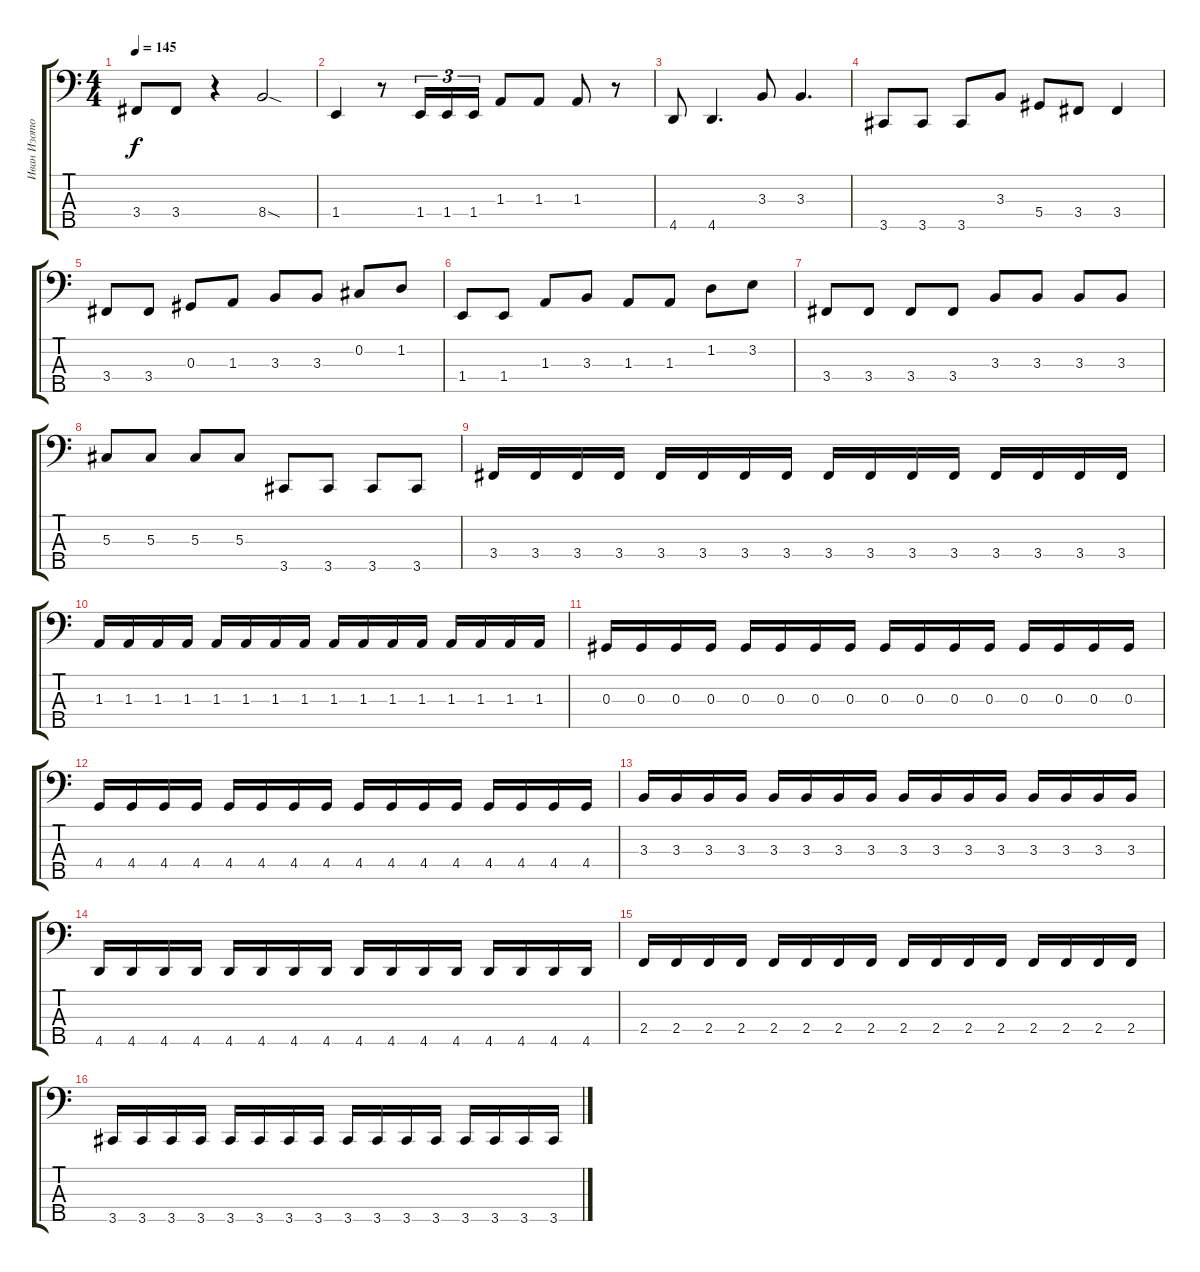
\track ("Иван Изотов" "Иван Изото") {instrument electricbasspick}
\staff {score tabs}
\tuning (Gb2 Db2 Ab1 Eb1 Bb0) {hide}
\ts (4 4)
\tempo 145
\clef f4
\ks c
3.4.8{dy f} 3.4.8 r.4 8.4{sod}.2 |
1.4.4 r.8 1.4.16{tu (3 2)} 1.4.16{tu (3 2)} 1.4.16{tu (3 2)} 1.3.8 1.3.8 1.3.8 r.8 |
4.5.8 4.5.4{d} 3.3.8 3.3.4{d} |
3.5.8 3.5.8 3.5.8 3.3.8 5.4.8 3.4.8 3.4.4 |
3.4.8 3.4.8 0.3.8 1.3.8 3.3.8 3.3.8 0.2.8 1.2.8 |
1.4.8 1.4.8 1.3.8 3.3.8 1.3.8 1.3.8 1.2.8 3.2.8 |
3.4.8 3.4.8 3.4.8 3.4.8 3.3.8 3.3.8 3.3.8 3.3.8 |
5.3.8 5.3.8 5.3.8 5.3.8 3.5.8 3.5.8 3.5.8 3.5.8 |
3.4.16 3.4.16 3.4.16 3.4.16 3.4.16 3.4.16 3.4.16 3.4.16 3.4.16 3.4.16 3.4.16 3.4.16 3.4.16 3.4.16 3.4.16 3.4.16 |
1.3.16 1.3.16 1.3.16 1.3.16 1.3.16 1.3.16 1.3.16 1.3.16 1.3.16 1.3.16 1.3.16 1.3.16 1.3.16 1.3.16 1.3.16 1.3.16 |
0.3.16 0.3.16 0.3.16 0.3.16 0.3.16 0.3.16 0.3.16 0.3.16 0.3.16 0.3.16 0.3.16 0.3.16 0.3.16 0.3.16 0.3.16 0.3.16 |
4.4.16 4.4.16 4.4.16 4.4.16 4.4.16 4.4.16 4.4.16 4.4.16 4.4.16 4.4.16 4.4.16 4.4.16 4.4.16 4.4.16 4.4.16 4.4.16 |
3.3.16 3.3.16 3.3.16 3.3.16 3.3.16 3.3.16 3.3.16 3.3.16 3.3.16 3.3.16 3.3.16 3.3.16 3.3.16 3.3.16 3.3.16 3.3.16 |
4.5.16 4.5.16 4.5.16 4.5.16 4.5.16 4.5.16 4.5.16 4.5.16 4.5.16 4.5.16 4.5.16 4.5.16 4.5.16 4.5.16 4.5.16 4.5.16 |
2.4.16 2.4.16 2.4.16 2.4.16 2.4.16 2.4.16 2.4.16 2.4.16 2.4.16 2.4.16 2.4.16 2.4.16 2.4.16 2.4.16 2.4.16 2.4.16 |
3.5.16 3.5.16 3.5.16 3.5.16 3.5.16 3.5.16 3.5.16 3.5.16 3.5.16 3.5.16 3.5.16 3.5.16 3.5.16 3.5.16 3.5.16 3.5.16
